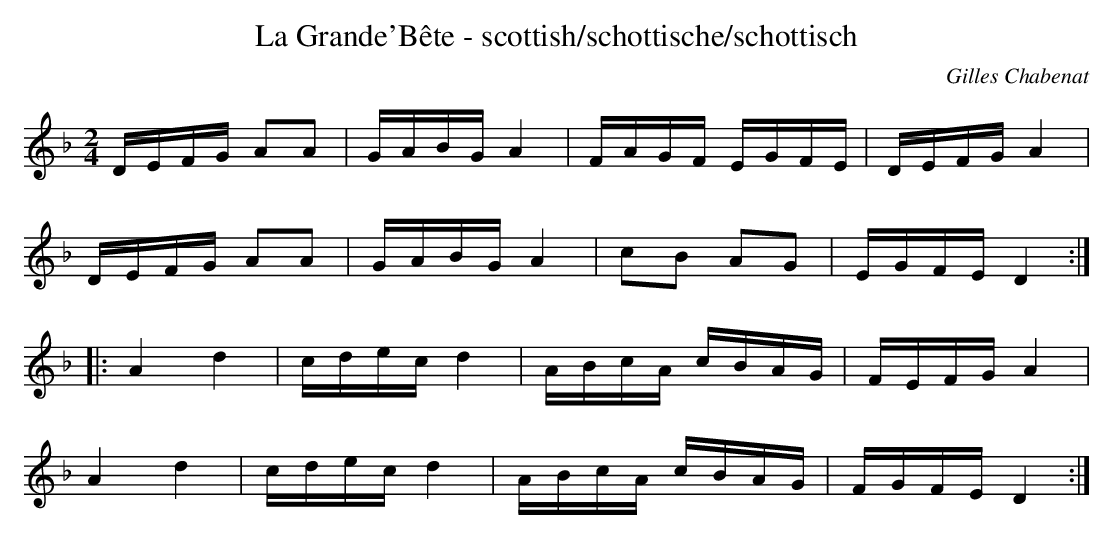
X:1
T:La Grande'Bête - scottish/schottische/schottisch
C:Gilles Chabenat
M:2/4
L:1/16
K:Dm
DEFG A2A2|GABGA4|FAGF EGFE|DEFGA4|
DEFG A2A2|GABGA4|c2B2 A2G2|EGFED4:|
|:A4d4|cdecd4|ABcA cBAG|FEFGA4|
A4d4|cdecd4|ABcA cBAG|FGFED4:|
